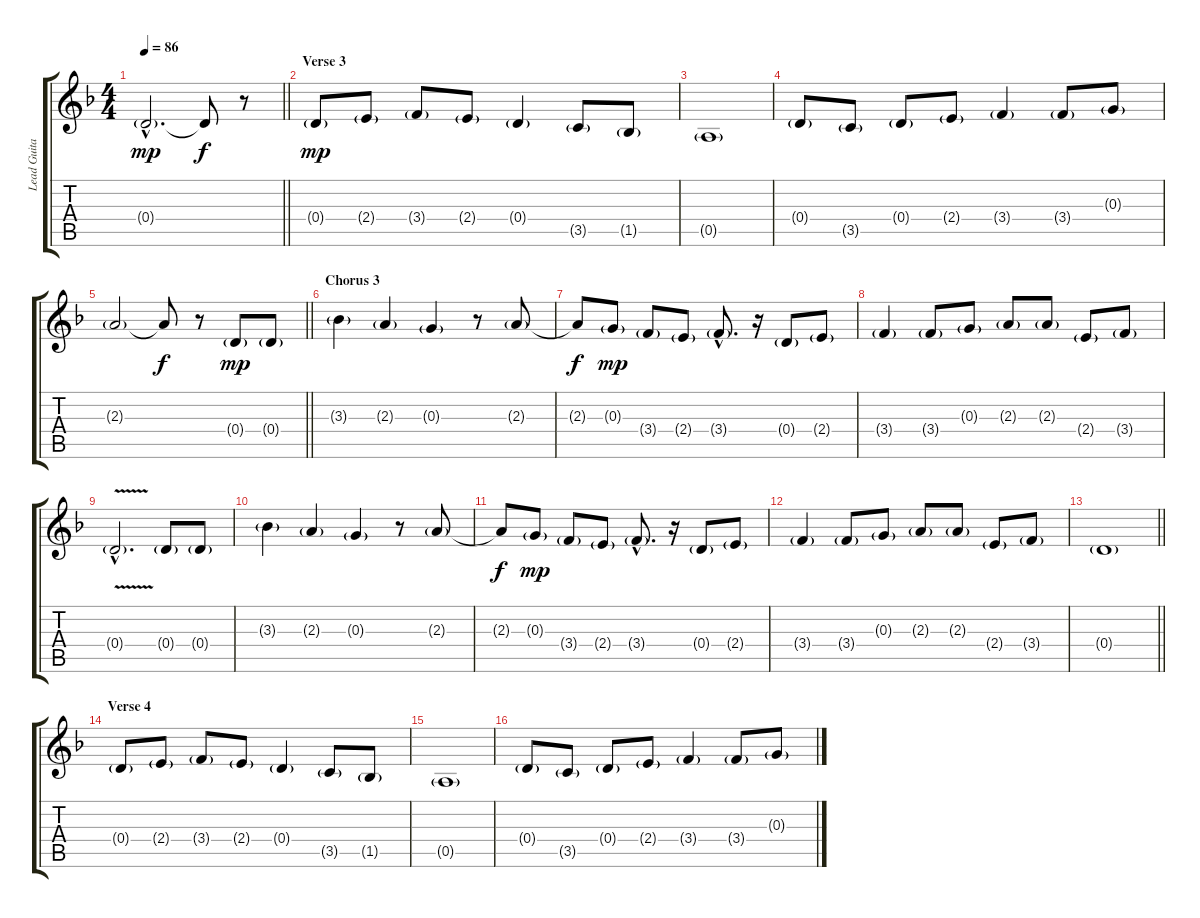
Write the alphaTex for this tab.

\track ("Lead Guitar" "Lead Guita") {instrument electricguitarclean}
\staff {score tabs}
\tuning (E4 B3 G3 D3 A2 E2) {hide}
\ts (4 4)
\tempo 86
\clef g2
\barLineRight lightlight
\ks dminor
0.4{g hac}.2{d dy mp} 0.4{t}.8{dy f} r.8 |
\section ("" "Verse 3")
0.4{g}.8{dy mp} 2.4{g}.8 3.4{g}.8 2.4{g}.8 0.4{g}.4 3.5{g}.8 1.5{g}.8 |
0.5{g}.1 |
0.4{g}.8 3.5{g}.8 0.4{g}.8 2.4{g}.8 3.4{g}.4 3.4{g}.8 0.3{g}.8 |
\barLineRight lightlight
2.3{g}.2 2.3{t}.8{dy f} r.8 0.4{g}.8{dy mp} 0.4{g}.8 |
\section ("" "Chorus 3")
3.3{g}.4 2.3{g}.4 0.3{g}.4 r.8 2.3{g}.8 |
2.3{t}.8{dy f} 0.3{g}.8{dy mp} 3.4{g}.8 2.4{g}.8 3.4{g hac}.8{d} r.16 0.4{g}.8 2.4{g}.8 |
3.4{g}.4 3.4{g}.8 0.3{g}.8 2.3{g}.8 2.3{g}.8 2.4{g}.8 3.4{g}.8 |
0.4{v g hac}.2{d} 0.4{g}.8 0.4{g}.8 |
3.3{g}.4 2.3{g}.4 0.3{g}.4 r.8 2.3{g}.8 |
2.3{t}.8{dy f} 0.3{g}.8{dy mp} 3.4{g}.8 2.4{g}.8 3.4{g hac}.8{d} r.16 0.4{g}.8 2.4{g}.8 |
3.4{g}.4 3.4{g}.8 0.3{g}.8 2.3{g}.8 2.3{g}.8 2.4{g}.8 3.4{g}.8 |
\barLineRight lightlight
0.4{g}.1 |
\section ("" "Verse 4")
0.4{g}.8 2.4{g}.8 3.4{g}.8 2.4{g}.8 0.4{g}.4 3.5{g}.8 1.5{g}.8 |
0.5{g}.1 |
0.4{g}.8 3.5{g}.8 0.4{g}.8 2.4{g}.8 3.4{g}.4 3.4{g}.8 0.3{g}.8
